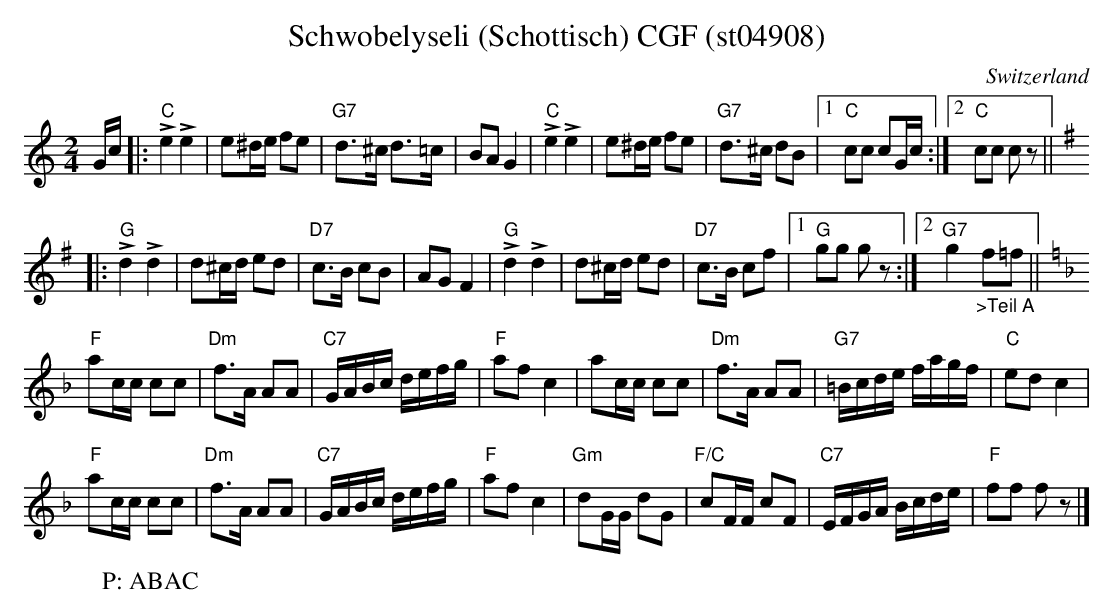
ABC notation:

X:1
T:Schwobelyseli (Schottisch) CGF (st04908)
M:2/4
L:1/16
O:Switzerland
K:C major
Gc |: "C"!>!e4!>!e4 | e2^de f2e2 | "G7"d3^c d3=c | B2A2G4 | "C"!>!e4!>!e4 | e2^de f2e2 | "G7"d3^c d2B2 |1 "C"c2c2 c2Gc :|2 "C"c2c2 c2z2 || [K:Gmaj]
|: "G"!>!d4!>!d4 | d2^cd e2d2 | "D7"c3B c2B2 | A2G2F4 | "G"!>!d4!>!d4 | d2^cd e2d2 | "D7"c3B c2f2 |1 "G"g2g2 g2z2 :|2 "G7"g4"_>Teil A"f2=f2 || [K:Fmaj]
"F"a2cc c2c2 | "Dm"f3A A2A2 | "C7"GABc defg | "F"a2f2c4 | a2cc c2c2 | "Dm"f3A A2A2 | "G7"=Bcde fagf | "C"e2d2c4 |
"F"a2cc c2c2 | "Dm"f3A A2A2 | "C7"GABc defg | "F"a2f2c4 | "Gm"d2GG d2G2 | "F/C"c2FF c2F2 | "C7"EFGA Bcde | "F"f2f2 f2z2 |]
W:P: ABAC
